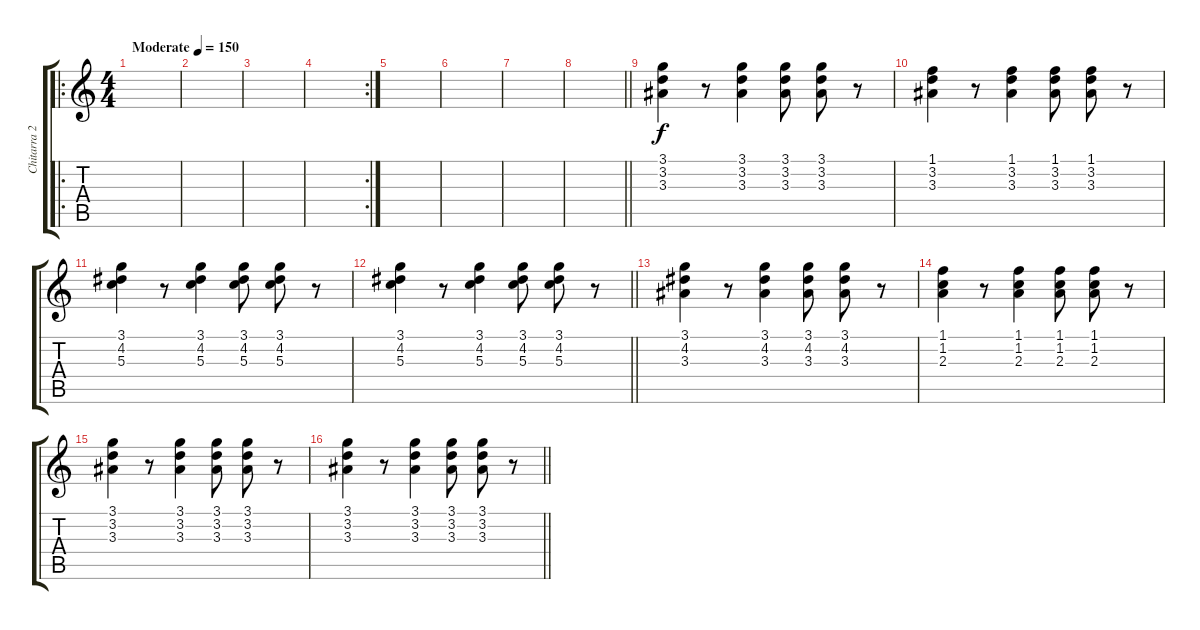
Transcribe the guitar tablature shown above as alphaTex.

\track ("Chitarra 2" "Chitarra 2") {instrument overdrivenguitar}
\staff {score tabs}
\tuning (E4 B3 G3 D3 A2 E2) {hide}
\ro
\ts (4 4)
\tempo (150 "Moderate")
\clef g2
\ks c
|
|
|
\rc 2
|
|
|
|
\barLineRight lightlight
|
(3.1 3.2 3.3).4 r.8 (3.1 3.2 3.3).4 (3.1 3.2 3.3).8 (3.1 3.2 3.3).8 r.8 |
(1.1 3.2 3.3).4 r.8 (1.1 3.2 3.3).4 (1.1 3.2 3.3).8 (1.1 3.2 3.3).8 r.8 |
(3.1 4.2 5.3).4 r.8 (3.1 4.2 5.3).4 (3.1 4.2 5.3).8 (3.1 4.2 5.3).8 r.8 |
\barLineRight lightlight
(3.1 4.2 5.3).4 r.8 (3.1 4.2 5.3).4 (3.1 4.2 5.3).8 (3.1 4.2 5.3).8 r.8 |
(3.1 4.2 3.3).4 r.8 (3.1 4.2 3.3).4 (3.1 4.2 3.3).8 (3.1 4.2 3.3).8 r.8 |
(1.1 1.2 2.3).4 r.8 (1.1 1.2 2.3).4 (1.1 1.2 2.3).8 (1.1 1.2 2.3).8 r.8 |
(3.1 3.2 3.3).4 r.8 (3.1 3.2 3.3).4 (3.1 3.2 3.3).8 (3.1 3.2 3.3).8 r.8 |
\barLineRight lightlight
(3.1 3.2 3.3).4 r.8 (3.1 3.2 3.3).4 (3.1 3.2 3.3).8 (3.1 3.2 3.3).8 r.8
